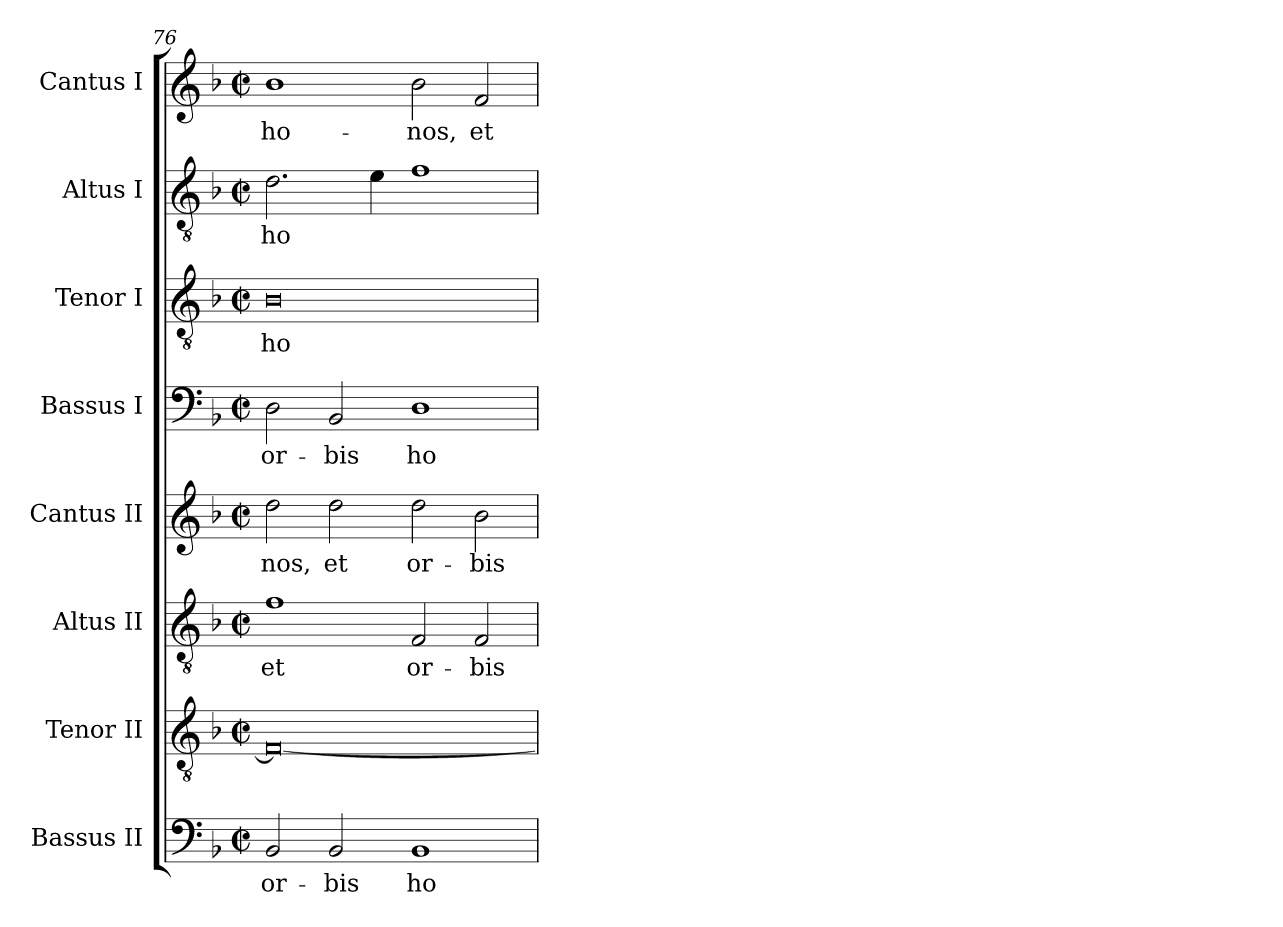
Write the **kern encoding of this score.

**kern	**text	**kern	**kern	**text	**kern	**text	**kern	**text	**kern	**text	**kern	**text	**kern	**text
*part8	*part8	*part7	*part6	*part6	*part5	*part5	*part4	*part4	*part3	*part3	*part2	*part2	*part1	*part1
*staff8	*staff8	*staff7	*staff6	*staff6	*staff5	*staff5	*staff4	*staff4	*staff3	*staff3	*staff2	*staff2	*staff1	*staff1
*I"Bassus II	*	*I"Tenor II	*I"Altus II	*	*I"Cantus II	*	*I"Bassus I	*	*I"Tenor I	*	*I"Altus I	*	*I"Cantus I	*
*clefF4	*	*clefGv2	*clefGv2	*	*clefG2	*	*clefF4	*	*clefGv2	*	*clefGv2	*	*clefG2	*
*k[b-]	*	*k[b-]	*k[b-]	*	*k[b-]	*	*k[b-]	*	*k[b-]	*	*k[b-]	*	*k[b-]	*
*F:	*	*F:	*F:	*	*F:	*	*F:	*	*F:	*	*F:	*	*F:	*
*M2/2	*	*M2/2	*M2/2	*	*M2/2	*	*M2/2	*	*M2/2	*	*M2/2	*	*M2/2	*
*met(c|)	*	*met(c|)	*met(c|)	*	*met(c|)	*	*met(c|)	*	*met(c|)	*	*met(c|)	*	*met(c|)	*
=76	=76	=76	=76	=76	=76	=76	=76	=76	=76	=76	=76	=76	=76	=76
!	!LO:LY:b:cj	!	!	!LO:LY:b:cj	!	!LO:LY:b:cj	!	!LO:LY:b:cj	!	!LO:LY:b:cj	!	!LO:LY:b:cj	!	!LO:LY:b:cj
2BB-/	or-	0F_<	1f	et	2dd\	-nos,	2D\	or-	0B-	ho	2.d\	ho	1b-	ho-
!	!LO:LY:b:cj	!	!	!	!	!LO:LY:b:cj	!	!LO:LY:b:cj	!	!	!	!	!	!
2BB-/	-bis	.	.	.	2dd\	et	2BB-/	-bis	.	.	.	.	.	.
.	.	.	.	.	.	.	.	.	.	.	4e\	.	.	.
!	!LO:LY:b:cj	!	!	!LO:LY:b:cj	!	!LO:LY:b:cj	!	!LO:LY:b:cj	!	!	!	!	!	!LO:LY:b:cj
1BB-	ho-	.	2F/	or-	2dd\	or-	1D	ho-	.	.	1f	.	2b-\	-nos,
!	!	!	!	!LO:LY:b:cj	!	!LO:LY:b:cj	!	!	!	!	!	!	!	!LO:LY:b:cj
.	.	.	2F/	-bis	2b-\	-bis	.	.	.	.	.	.	2f/	et
=	=	=	=	=	=	=	=	=	=	=	=	=	=	=
*-	*-	*-	*-	*-	*-	*-	*-	*-	*-	*-	*-	*-	*-	*-
